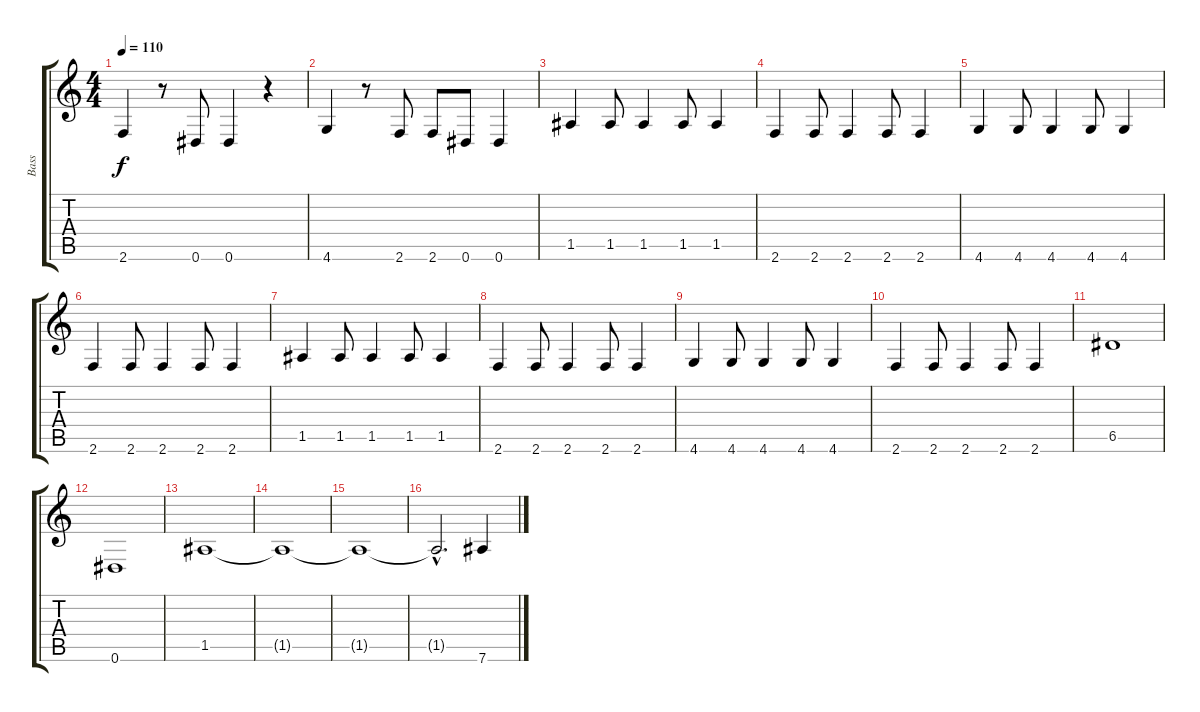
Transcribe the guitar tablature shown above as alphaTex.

\track ("Bass" "Bass") {instrument electricbassfinger}
\staff {score tabs}
\tuning (E4 B3 G3 D3 A2 Eb2) {hide}
\ts (4 4)
\tempo 110
\clef g2
\ks c
2.6.4{dy f} r.8 0.6.8 0.6.4 r.4 |
4.6.4 r.8 2.6.8 2.6.8 0.6.8 0.6.4 |
1.5.4 1.5.8 1.5.4 1.5.8 1.5.4 |
2.6.4 2.6.8 2.6.4 2.6.8 2.6.4 |
4.6.4 4.6.8 4.6.4 4.6.8 4.6.4 |
2.6.4 2.6.8 2.6.4 2.6.8 2.6.4 |
1.5.4 1.5.8 1.5.4 1.5.8 1.5.4 |
2.6.4 2.6.8 2.6.4 2.6.8 2.6.4 |
4.6.4 4.6.8 4.6.4 4.6.8 4.6.4 |
2.6.4 2.6.8 2.6.4 2.6.8 2.6.4 |
6.5.1 |
0.6.1 |
1.5.1 |
1.5{t}.1 |
1.5{t}.1 |
1.5{hac t}.2{d} 7.6{ss}.4
